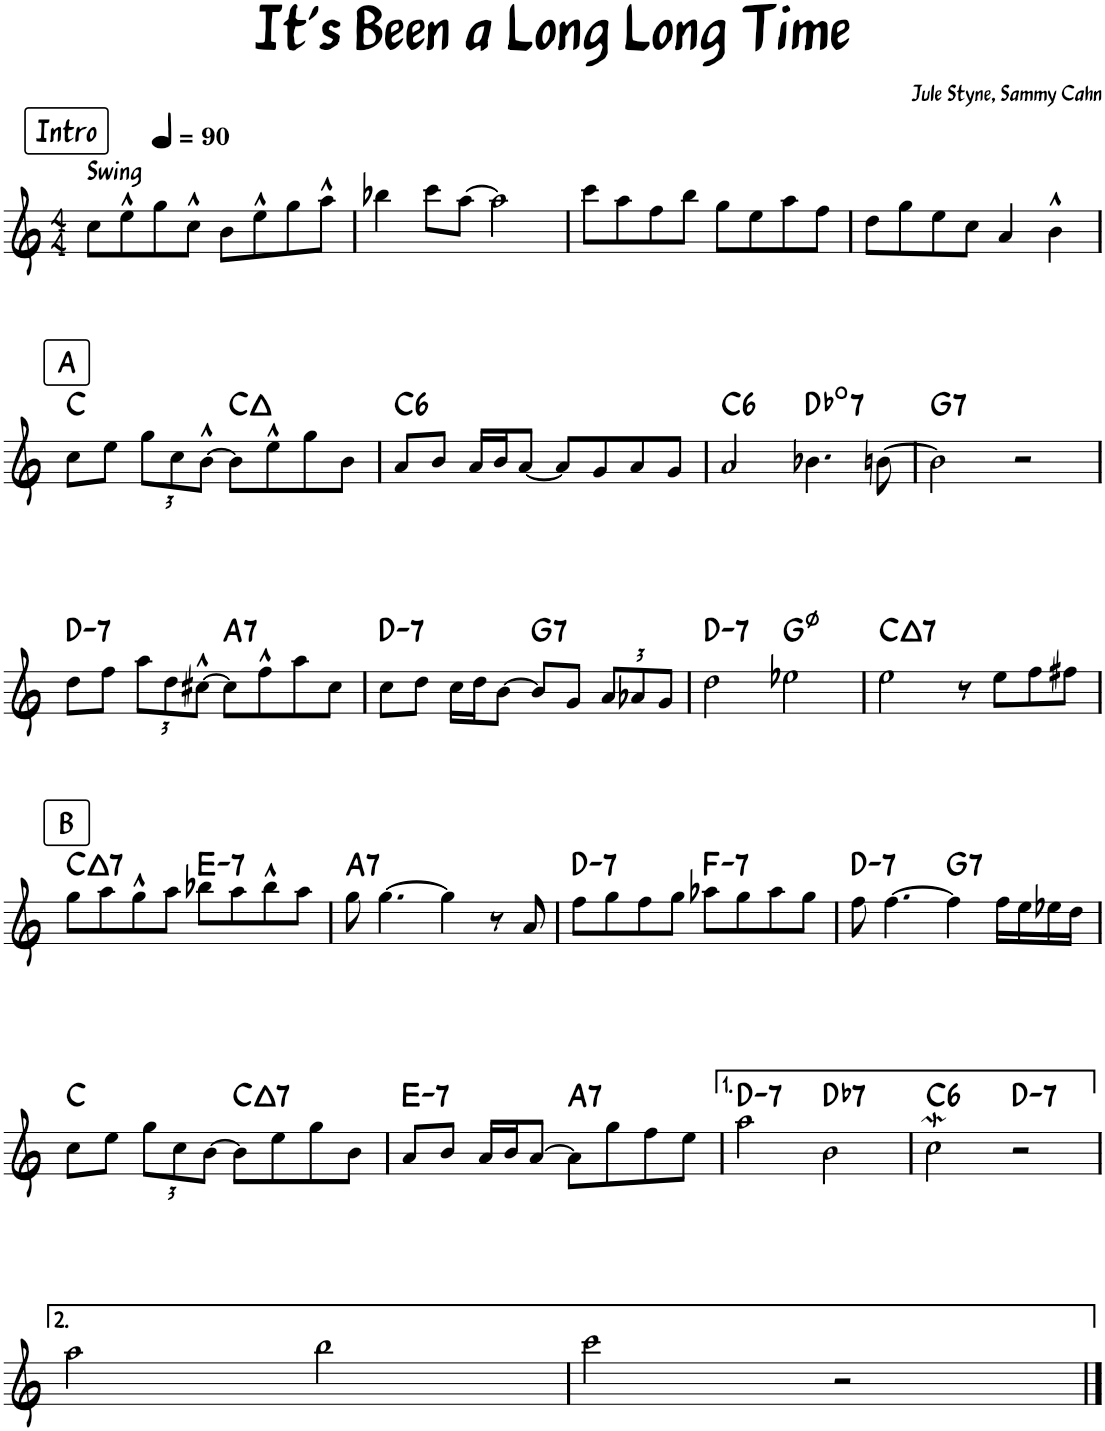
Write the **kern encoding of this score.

**kern	**harte
*part1	*part1
*staff1	*
*I"Tenor Saxophone	*
*I'T. Sax.	*
*clefG2	*
*Trd8c14	*
*k[]	*
*M4/4	*
*MM90	*
!!LO:REH:place=s1:a:B:rj:fs=14:t=Intro
=1	=1
!LO:TX:a:B:t=Swing	!
8cc\L	.
8ee^^\	.
8gg\	.
8cc^^\J	.
8b\L	.
8ee^^\	.
8gg\	.
8aa^^\J	.
=2	=2
4bb-X\	.
8ccc\L	.
[8aa\J	.
2aa\]	.
=3	=3
8ccc\L	.
8aa\	.
8ff\	.
8bb\J	.
8gg\L	.
8ee\	.
8aa\	.
8ff\J	.
=4	=4
8dd\L	.
8gg\	.
8ee\	.
8cc\J	.
4a/	.
4b^^\	.
!!LO:LB:g=z
!!LO:REH:place=s1:a:B:rj:fs=14:t=A
=5	=5
8cc\L	C:maj
8ee\J	.
*Xbrackettup	*
12gg\L	.
12cc\	.
[12b^^\J	.
8b\L]	C:maj
8ee^^\	.
8gg\	.
8b\J	.
=6	=6
!	!LO:H:kt=6
8a/L	C:maj6
8b/J	.
16a/LL	.
16b/J	.
[8a/J	.
8a/L]	.
8g/	.
8a/	.
8g/J	.
=7	=7
!	!LO:H:kt=6
2a/	C:maj6
!	!LO:H:kt=7
4.b-X\	Db:dim7
[8bn\	.
=8	=8
!	!LO:H:kt=7
2b\]	G:7
2r	.
!!LO:LB:g=z
=9	=9
!	!LO:H:kt=7
8dd\L	D:min7
8ff\J	.
12aa\L	.
12dd\	.
[12cc#X^^\J	.
!	!LO:H:kt=7
8cc#\L]	A:7
8ff^^\	.
8aa\	.
8cc#\J	.
=10	=10
!	!LO:H:kt=7
8cc\L	D:min7
8dd\J	.
16cc\LL	.
16dd\J	.
[8b\J	.
!	!LO:H:kt=7
8b/L]	G:7
8g/J	.
12a/L	.
12a-X/	.
12g/J	.
=11	=11
!	!LO:H:kt=7
2dd\	D:min7
2ee-X\	G:hdim7
=12	=12
!	!LO:H:kt=7
2ee\	C:maj7
8r	.
8ee\L	.
8ff\	.
8ff#X\J	.
!!LO:LB:g=z
!!LO:REH:place=s1:a:B:rj:fs=14:t=B
=13	=13
!	!LO:H:kt=7
8gg\L	C:maj7
8aa\	.
8gg^^\	.
8aa\J	.
!	!LO:H:kt=7
8bb-X\L	E:min7
8aa\	.
8bb-^^\	.
8aa\J	.
=14	=14
!	!LO:H:kt=7
8gg\	A:7
[4.gg\	.
4gg\]	.
8r	.
8a/	.
=15	=15
!	!LO:H:kt=7
8ff\L	D:min7
8gg\	.
8ff\	.
8gg\J	.
!	!LO:H:kt=7
8aa-X\L	F:min7
8gg\	.
8aa-\	.
8gg\J	.
=16	=16
!	!LO:H:kt=7
8ff\	D:min7
[4.ff\	.
!	!LO:H:kt=7
4ff\]	G:7
16ff\LL	.
16ee\	.
16ee-X\	.
16dd\JJ	.
!!LO:LB:g=z
=17	=17
8cc\L	C:maj
8ee\J	.
12gg\L	.
12cc\	.
[12b\J	.
!	!LO:H:kt=7
8b\L]	C:maj7
8ee\	.
8gg\	.
8b\J	.
=18	=18
!	!LO:H:kt=7
8a/L	E:min7
8b/J	.
16a/LL	.
16b/J	.
[8a/J	.
!	!LO:H:kt=7
8a\L]	A:7
8gg\	.
8ff\	.
8ee\J	.
=19	=19
!	!LO:H:kt=7
2aa\	D:min7
!	!LO:H:kt=7
2b\	Db:7
=20	=20
!	!LO:H:kt=6
2ccw\	C:maj6
!	!LO:H:kt=7
2r	D:min7
!!LO:LB:g=z
=21	=21
2aa\	.
2bb\	.
=22	=22
2ccc\	.
2r	.
==	==
*-	*-
